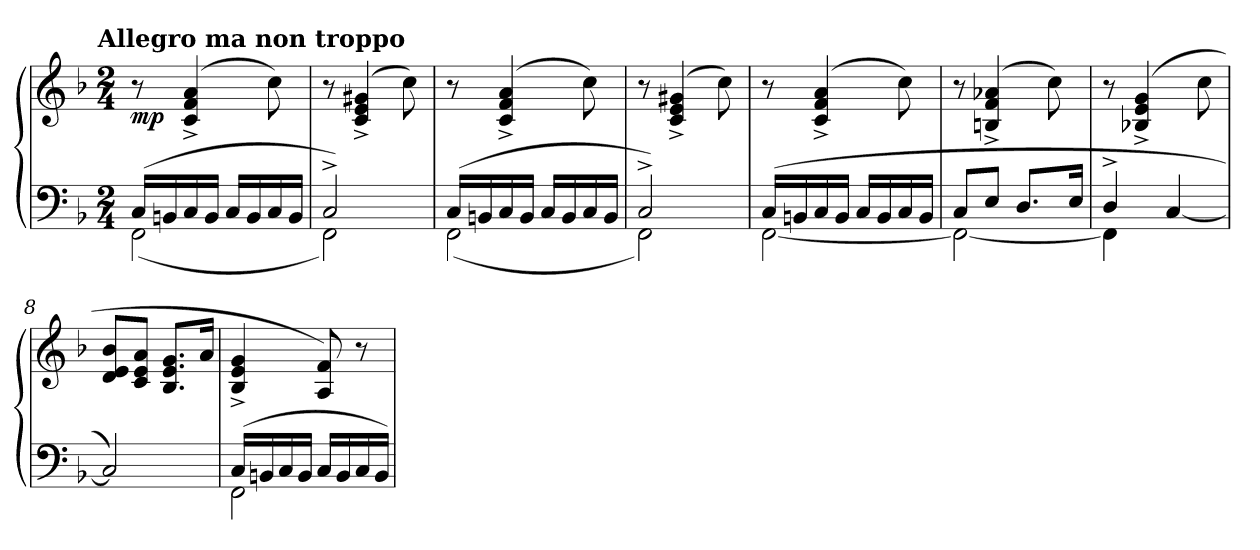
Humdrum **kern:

**kern	**kern	**dynam
*part1	*part1	*part1
*staff2	*staff1	*staff1/2
*clefF4	*clefG2	*
*k[b-]	*k[b-]	*
!!LO:TX:omd:t=Allegro ma non troppo
*M2/4	*M2/4	*
*MM120	*MM120	*
=1	=1	=1
*^	*	*
!	!	!	!LO:DY:b
(>16C/LL	(<2FF\	8r	mp
16BBn/	.	.	.
16C/	.	(>4c^/ 4f^/ 4a^/	.
16BB/JJ	.	.	.
16C/LL	.	.	.
16BB/	.	.	.
16C/	.	8cc\)	.
16BB/JJ	.	.	.
=2	=2	=2	=2
2C^/)	2FF\)	8r	.
.	.	(>4c^/ 4e^/ 4g#X^/	.
.	.	8cc\)	.
=3	=3	=3	=3
(>16C/LL	(<2FF\	8r	.
16BBn/	.	.	.
16C/	.	(>4c^/ 4f^/ 4a^/	.
16BB/JJ	.	.	.
16C/LL	.	.	.
16BB/	.	.	.
16C/	.	8cc\)	.
16BB/JJ	.	.	.
=4	=4	=4	=4
2C^/)	2FF\)	8r	.
.	.	(>4c^/ 4e^/ 4g#X^/	.
.	.	8cc\)	.
=5	=5	=5	=5
(>16C/LL	[2FF\	8r	.
16BBn/	.	.	.
16C/	.	(>4c^/ 4f^/ 4a^/	.
16BB/JJ	.	.	.
16C/LL	.	.	.
16BB/	.	.	.
16C/	.	8cc\)	.
16BB/JJ	.	.	.
!!LO:LB:g=z
=6	=6	=6	=6
8C/L	2FF\_	8r	.
8E/J	.	(>4Bn^/ 4f^/ 4a-X^/	.
8.D/L	.	.	.
.	.	8cc\)	.
16E/Jk	.	.	.
=7	=7	=7	=7
4D^/	4FF\]	8r	.
.	.	(>4B-X^/ 4e^/ 4g^/	.
[4C/	4ryy	.	.
.	.	8cc\	.
*v	*v	*	*
=8	=8	=8
2C/])	8d/ 8e/ 8b-/L	.
.	8c/ 8e/ 8a/J	.
.	8.B-/ 8.e/ 8.g/L	.
.	16a/Jk	.
=9	=9	=9
*^	*	*
(>16C/LL	2FF\	4B-^/ 4e^/ 4g^/	.
16BBn/	.	.	.
16C/	.	.	.
16BB/JJ	.	.	.
16C/LL	.	8A/ 8f/)	.
16BB/	.	.	.
16C/	.	8r	.
16BB/JJ)	.	.	.
*v	*v	*	*
=	=	=
*-	*-	*-
